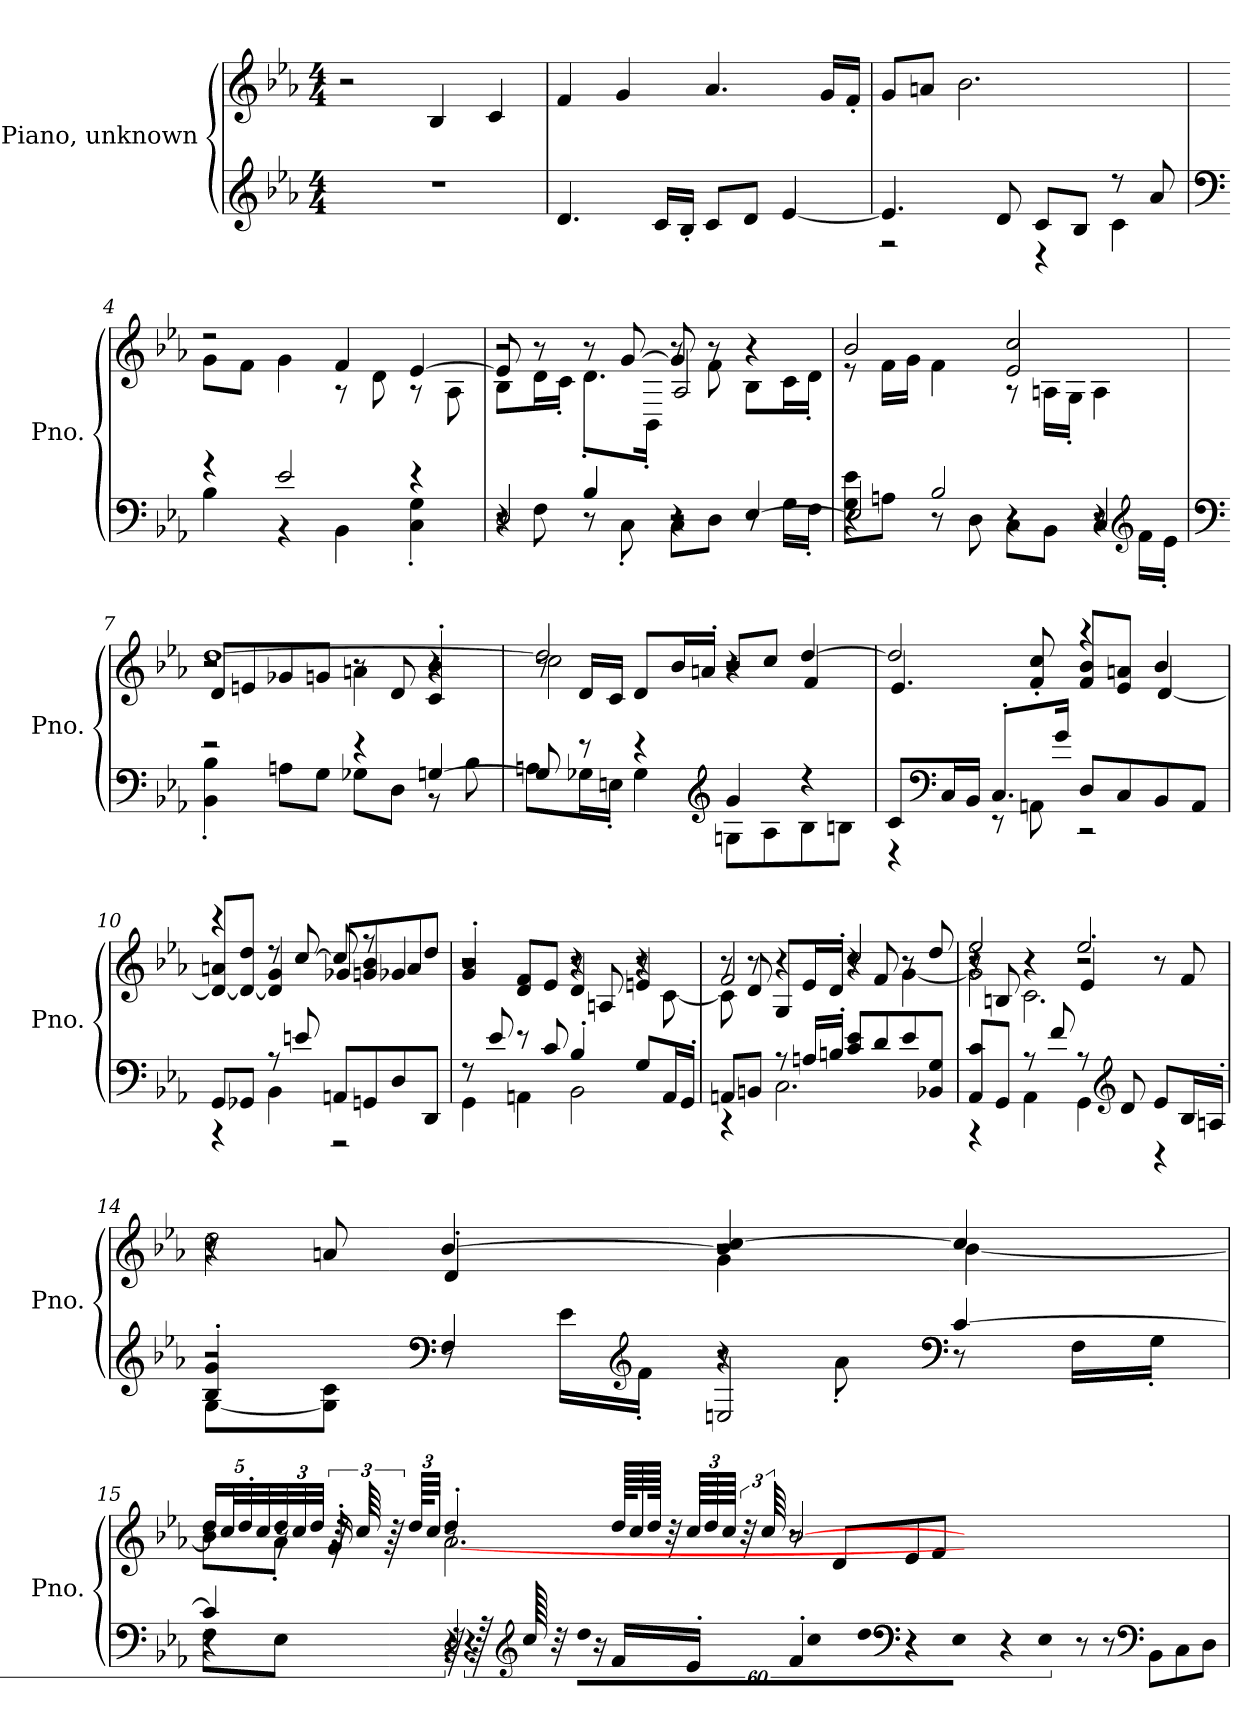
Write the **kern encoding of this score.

**kern	**kern
*part1	*part1
*staff2	*staff1
*I"Piano, unknown	*
*I'Pno.	*
*clefG2	*clefG2
*k[b-e-a-]	*k[b-e-a-]
*M4/4	*M4/4
*MM120	*MM120
=1	=1
1r	2r
.	4B-/
.	4c/
=2	=2
4.d/	4f/
.	4g/
16c/LL	.
16B-'/JJ	.
8c/L	4.a-/
8d/J	.
[4e-/	.
.	16g/LL
.	16f'/JJ
=3	=3
*^	*
4.e-/]	2r	8g/L
.	.	8an/J
.	.	2.b-\
8d/	.	.
8c/L	4r	.
8B-/J	.	.
8r	4c\	.
8a-/	.	.
=4	=4	=4
*clefF4	*	*
*	*	*^
4r	4B-\	2r	8g\L
.	.	.	8f\J
2e-/	4r	.	4g\
.	4BB-\	4f/	8r
.	.	.	8d\
4r	4C\' 4G\'	[4e-/	8r
.	.	.	8A-\
!!LO:LB:g=z
=5	=5	=5	=5
*	*^	*	*^
4r	8r	2D/	8e-/]	8B-\L	2r
.	8F\	.	8r	16d\L	.
.	.	.	.	16c'\JJ	.
4B-/	8r	.	8r	8.d'\L	.
.	8C'\	.	[8g/	.	.
.	.	.	.	16BB-'\Jk	.
2r	8C\L	4r	8g/]	8r	2A-/
.	8D\J	.	8r	8f\	.
.	8r	[4E-/	4r	8B-\L	.
.	16G\LL	.	.	16c\L	.
.	16F'\JJ	.	.	16d'\JJ	.
*	*	*	*	*v	*v
=6	=6	=6	=6	=6
4r	8G\ 8e-\L	2E-/]	2b-/	8r
.	8An\J	.	.	16f\LL
.	.	.	.	16g\JJ
2B-/	8r	.	.	4f\
.	8D\	.	.	.
.	8C\L	4r	2e-/ 2cc/	8r
.	8BB-\J	.	.	16An\LL
.	.	.	.	16G'\JJ
4r	8r	4C/	.	4A\
*clefG2	*	*	*	*
.	16f\LL	.	.	.
.	16e-'\JJ	.	.	.
*v	*v	*v	*	*
*	*v	*v
=7	=7
*clefF4	*
*^	*^
*	*	*	*^
2r	4BB-\' 4B-\'	[1dd	2r	8d/L
.	.	.	.	8en/
.	8An\L	.	.	8g-X/
.	8G\J	.	.	8gn/J
4r	8G-X\L	.	4an\	8r
.	8D\J	.	.	8d/
[4Gn/	8r	.	4r	4c/' 4b-/'
.	8B-\	.	.	.
!!LO:LB:g=z	!!	!!
=8	=8	=8	=8	=8
8G/]	8An\L	2dd/]	2cc\	8r
8r	16G-X\L	.	.	16d/LL
.	16En'\JJ	.	.	16c/JJ
4r	4G-\	.	.	8d/L
.	.	.	.	16b-/L
.	.	.	.	16an'/JJ
*clefG2	*	*	*	*
4g/	8Gn\L	4r	2r	8b-/L
.	8A\	.	.	8cc/J
4r	8B-\	[4dd/	.	4f/
.	8Bn\J	.	.	.
*	*	*	*v	*v
=9	=9	=9	=9
8c/L	4r	2dd/]	4.e-/
*clefF4	*	*	*
16C/L	.	.	.
16BB-/JJ	.	.	.
8.C'/L	8r	.	.
.	8AAn\	.	8f/' 8cc/'
16g/Jk	.	.	.
8D/L	2r	4r	8f/ 8b-/L
8C/	.	.	8e-/ 8an/J
8BB-/	.	4b-/	[4d/
8AA/J	.	.	.
!!LO:LB:g=z	!!
=10	=10	=10	=10
8GG/L	4r	4r	8d/_ 8an/L
8GG-X/J	.	.	8d/_ 8dd/J
8r	4BB-\	8r	4d/] 4g/
8en/	.	[8cc/	.
8AAn/L	2r	8cc/]	8g-X/L
8GGn/	.	8r	8gn/ 8b-/
8D/	.	4g-X/	8a/
8DD/J	.	.	8dd/J
=11	=11	=11	=11
*	*	*	*^
8r	4GG\	2r	2r	4g/' 4b-/'
8e-/	.	.	.	.
8r	4AAn\	.	.	8d/ 8f/L
8c/	.	.	.	8e-/J
4B-'/	2BB-\	4d/	4r	8r
.	.	.	.	8An/
8G/L	.	4en/	8r	4r
16AA/L	.	.	[8c\	.
16GG'/JJ	.	.	.	.
=12	=12	=12	=12	=12
8AAn/L	4r	2f/	8c\]	8r
8BBn/J	.	.	8r	8d/
8r	2.C\	.	4r	8G/L
16An/LL	.	.	.	16e-/L
16Bn'/JJ	.	.	.	16d'/JJ
8c/ 8e-/L	.	2cc/	4r	8r
8d/	.	.	.	8f/
8e-/	.	.	[4g\	8r
8BB-X/ 8G/J	.	.	.	8dd/
!!LO:LB:g=z
=13	=13	=13	=13	=13
*	*	*	*	*^
8AA-/ 8c/L	4r	2ee-/	2g\]	8r	4r
8GG/J	.	.	.	8Bn/	.
8r	4AA-\	.	.	4r	2.c\
8f/	.	.	.	.	.
8r	4GG\	2ee-/	2r	4e-'/	.
*clefG2	*	*	*	*	*
8d/	.	.	.	.	.
8e-/L	4r	.	.	8r	.
16B-/L	.	.	.	8f/	.
16An'/JJ	.	.	.	.	.
*	*	*	*	*v	*v
=14	=14	=14	=14	=14
*	*^	*	*	*
4B-/' 4g/'	[8G\L	2r	8r	2dd\	4r
.	8G\] 8c\J	.	8an/	.	.
*clefF4	*	*	*	*	*
4F/	8r	.	[4b-/	.	4d'/
.	16e-\LL	.	.	.	.
*clefG2	*	*	*	*	*
.	16f'\JJ	.	.	.	.
2En/	8r	4r	4b-/] [4cc/	4g\	2r
.	8a-'\	.	.	.	.
*clefF4	*	*	*	*	*
.	8r	[4c/	4cc/]	[4b-\	.
.	16F\LL	.	.	.	.
.	16G'\JJ	.	.	.	.
!!LO:LB:g=z	!!	!!
=15	=15	=15	=15	=15	=15
*	*	*	*Xbrackettup	*	*
4r	8F\L	4c/]	20dd/LL	8b-\L]	8r
.	.	.	40cc/L	.	.
.	.	.	40dd'/	.	.
.	.	.	40cc/	.	.
.	8E-\J	.	48dd/	8a-'\J	16r
.	.	.	48cc/	.	.
.	.	.	48dd/JJJ	.	.
*	*	*	*brackettup	*	*
.	.	.	96r	.	16g'/
.	.	.	96cc/	.	.
.	.	.	96r	.	.
*	*	*	*Xbrackettup	*	*
.	.	.	96dd/KLLL	.	.
.	.	.	48cc/JJJ	.	.
!	!LO:N:vis=64	!	!	!	!
64r	640%9r	2D/	8r	[2.a-\	4dd'/
!	!LO:N:vis=32	!	!	!	!
.	1920%53r	.	.	.	.
128r	.	.	.	.	.
*clefG2	*	*	*	*	*
128cc/	.	.	.	.	.
32r	.	.	.	.	.
!	!LO:N:vis=64	!	!	!	!
.	640%9dd\LLLL	.	.	.	.
!	!LO:N:vis=64	!	!	!	!
.	640%9cc\	.	.	.	.
16r	.	.	.	.	.
!	!LO:N:vis=64	!	!	!	!
.	640%9dd\	.	.	.	.
!	!LO:N:vis=64	!	!	!	!
.	640%9cc\JJJJ	.	.	.	.
!	!LO:N:vis=64	!	!	!	!
.	640%9r	.	.	.	.
!	!LO:N:vis=64	!	!	!	!
.	640%9cc\	.	.	.	.
16f/LL	.	.	128dd/KLLLL	.	.
.	8r	.	.	.	.
.	.	.	64cc/	.	.
.	.	.	128dd/JJJJk	.	.
.	.	.	32r	.	.
16e-'/JJ	.	.	96cc/LLLL	.	.
.	.	.	96dd/	.	.
.	.	.	96cc/JJJJ	.	.
*	*	*	*brackettup	*	*
.	.	.	48r	.	.
.	.	.	96cc/	.	.
4f'/	.	.	8r	.	[2b-/
.	8r	.	.	.	.
*clefF4	*	*	*	*	*
.	.	.	8d/L	.	.
.	8BB-\L	.	.	.	.
4r	.	4r	8e-/	.	.
.	8C\	.	.	.	.
.	.	.	8f/J	.	.
.	8D\J	.	.	.	.
960ryy	.	960ryy	960ryy	960ryy	960ryy
*v	*v	*v	*	*	*
*	*v	*v	*v
=	=
*-	*-
